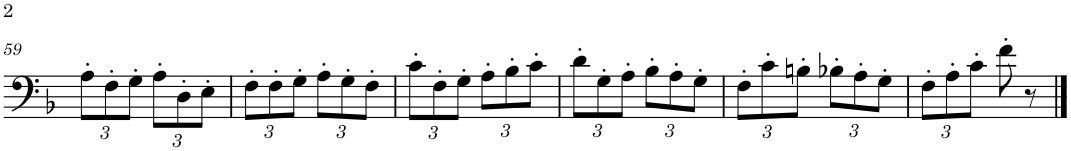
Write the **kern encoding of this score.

**kern
*part1
*staff1
*I"Trombone
*I'Tbn.
!!LO:PB:g=z
*clefF4
*k[b-]
*M2/4
*Xbrackettup
=59
12A'\L
12F'\
12G'\J
12A'\L
12D'\
12E'\J
=60
12F'\L
12F'\
12G'\J
12A'\L
12G'\
12F'\J
=61
12c'\L
12F'\
12G'\J
12A'\L
12B-'\
12c'\J
=62
12d'\L
12G'\
12A'\J
12B-'\L
12A'\
12G'\J
=63
12F'\L
12c'\
12Bn'\J
12B-X'\L
12A'\
12G'\J
=64
12F'\L
12A'\
12c'\J
8f'\
8r
==
*-
